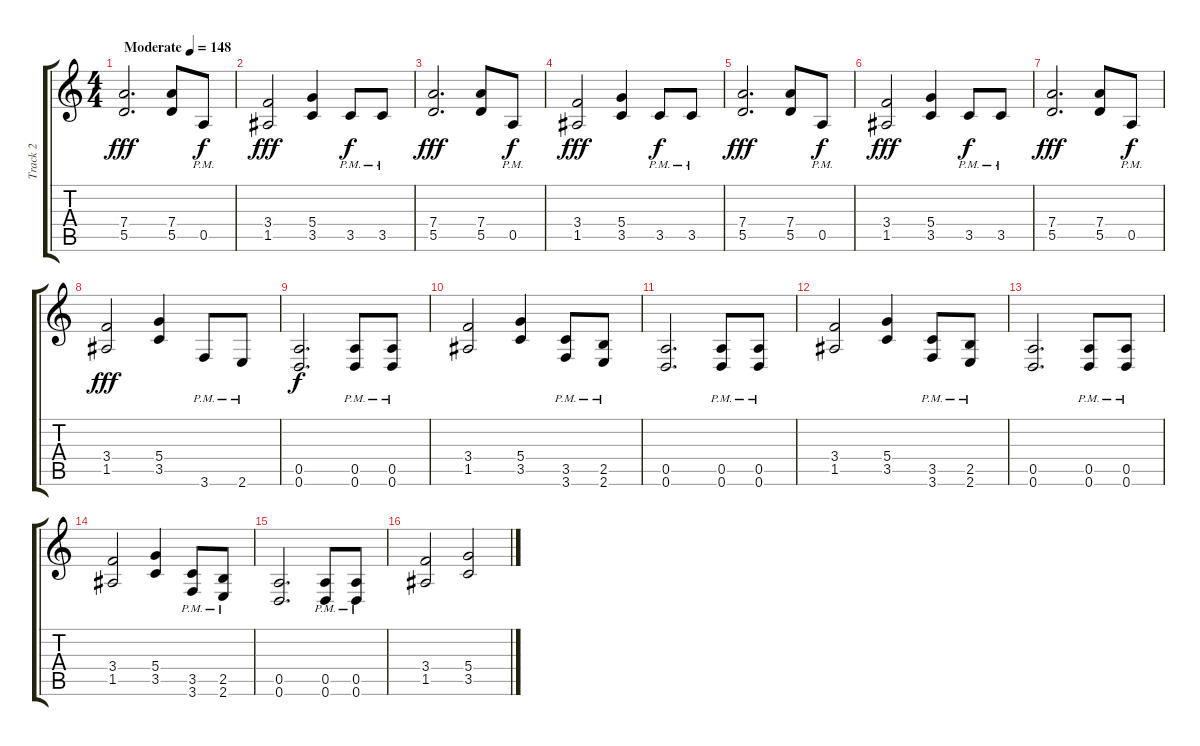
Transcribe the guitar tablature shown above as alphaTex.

\track ("Track 2" "Track 2") {instrument distortionguitar}
\staff {score tabs}
\tuning (E4 B3 G3 D3 A2 D2) {hide}
\ts (4 4)
\tempo (148 "Moderate")
\clef g2
\ks c
(7.4 5.5).2{d dy fff instrument distortionguitar} (7.4 5.5).8 0.5{pm}.8{dy f} |
(3.4 1.5).2{dy fff} (5.4 3.5).4 3.5{pm}.8{dy f} 3.5{pm}.8 |
(7.4 5.5).2{d dy fff} (7.4 5.5).8 0.5{pm}.8{dy f} |
(3.4 1.5).2{dy fff} (5.4 3.5).4 3.5{pm}.8{dy f} 3.5{pm}.8 |
(7.4 5.5).2{d dy fff} (7.4 5.5).8 0.5{pm}.8{dy f} |
(3.4 1.5).2{dy fff} (5.4 3.5).4 3.5{pm}.8{dy f} 3.5{pm}.8 |
(7.4 5.5).2{d dy fff} (7.4 5.5).8 0.5{pm}.8{dy f} |
(3.4 1.5).2{dy fff} (5.4 3.5).4 3.6{pm}.8 2.6{pm}.8 |
(0.5 0.6).2{d dy f} (0.5{pm} 0.6{pm}).8 (0.5{pm} 0.6{pm}).8 |
(3.4 1.5).2 (5.4 3.5).4 (3.5{pm} 3.6{pm}).8 (2.5{pm} 2.6{pm}).8 |
(0.5 0.6).2{d} (0.5{pm} 0.6{pm}).8 (0.5{pm} 0.6{pm}).8 |
(3.4 1.5).2 (5.4 3.5).4 (3.5{pm} 3.6{pm}).8 (2.5{pm} 2.6{pm}).8 |
(0.5 0.6).2{d} (0.5{pm} 0.6{pm}).8 (0.5{pm} 0.6{pm}).8 |
(3.4 1.5).2 (5.4 3.5).4 (3.5{pm} 3.6{pm}).8 (2.5{pm} 2.6{pm}).8 |
(0.5 0.6).2{d} (0.5{pm} 0.6{pm}).8 (0.5{pm} 0.6{pm}).8 |
(3.4 1.5).2 (5.4 3.5).2
